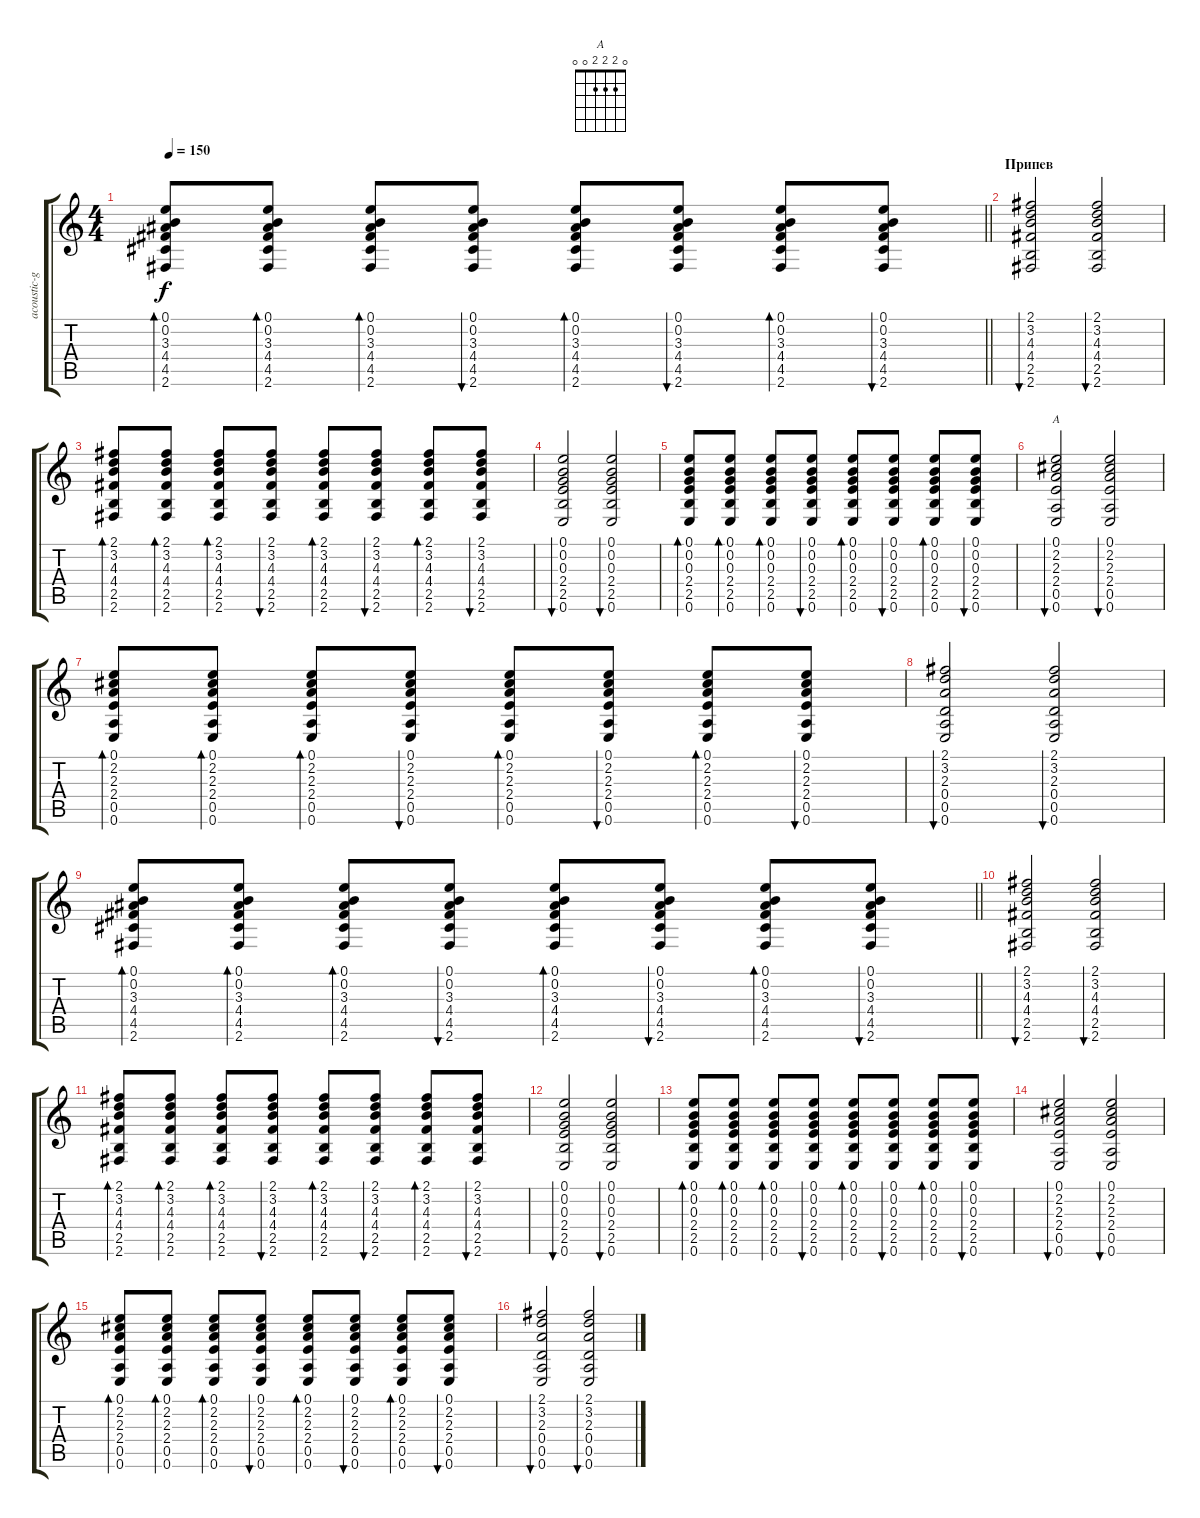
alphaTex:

\track ("acoustic-guitar" "acoustic-g") {instrument acousticguitarsteel}
\staff {score tabs}
\tuning (E4 B3 G3 D3 A2 E2) {hide}
\chord ("A" 0 2 2 2 0 0)
\ts (4 4)
\tempo 150
\clef g2
\barLineRight lightlight
\ks c
(0.1 0.2 3.3 4.4 4.5 2.6).8{bd 60 dy f} (0.1 0.2 3.3 4.4 4.5 2.6).8{bd 60} (0.1 0.2 3.3 4.4 4.5 2.6).8{bd 60} (0.1 0.2 3.3 4.4 4.5 2.6).8{bu 60} (0.1 0.2 3.3 4.4 4.5 2.6).8{bd 60} (0.1 0.2 3.3 4.4 4.5 2.6).8{bu 60} (0.1 0.2 3.3 4.4 4.5 2.6).8{bd 60} (0.1 0.2 3.3 4.4 4.5 2.6).8{bu 60} |
\section ("" "Припев")
(2.1 3.2 4.3 4.4 2.5 2.6).2{bu 60} (2.1 3.2 4.3 4.4 2.5 2.6).2{bu 60} |
(2.1 3.2 4.3 4.4 2.5 2.6).8{bd 60} (2.1 3.2 4.3 4.4 2.5 2.6).8{bd 60} (2.1 3.2 4.3 4.4 2.5 2.6).8{bd 60} (2.1 3.2 4.3 4.4 2.5 2.6).8{bu 60} (2.1 3.2 4.3 4.4 2.5 2.6).8{bd 60} (2.1 3.2 4.3 4.4 2.5 2.6).8{bu 60} (2.1 3.2 4.3 4.4 2.5 2.6).8{bd 60} (2.1 3.2 4.3 4.4 2.5 2.6).8{bu 60} |
(0.1 0.2 0.3 2.4 2.5 0.6).2{bu 60} (0.1 0.2 0.3 2.4 2.5 0.6).2{bu 60} |
(0.1 0.2 0.3 2.4 2.5 0.6).8{bd 60} (0.1 0.2 0.3 2.4 2.5 0.6).8{bd 60} (0.1 0.2 0.3 2.4 2.5 0.6).8{bd 60} (0.1 0.2 0.3 2.4 2.5 0.6).8{bu 60} (0.1 0.2 0.3 2.4 2.5 0.6).8{bd 60} (0.1 0.2 0.3 2.4 2.5 0.6).8{bu 60} (0.1 0.2 0.3 2.4 2.5 0.6).8{bd 60} (0.1 0.2 0.3 2.4 2.5 0.6).8{bu 60} |
(0.1 2.2 2.3 2.4 0.5 0.6).2{bu 60 ch "A"} (0.1 2.2 2.3 2.4 0.5 0.6).2{bu 60} |
(0.1 2.2 2.3 2.4 0.5 0.6).8{bd 60} (0.1 2.2 2.3 2.4 0.5 0.6).8{bd 60} (0.1 2.2 2.3 2.4 0.5 0.6).8{bd 60} (0.1 2.2 2.3 2.4 0.5 0.6).8{bu 60} (0.1 2.2 2.3 2.4 0.5 0.6).8{bd 60} (0.1 2.2 2.3 2.4 0.5 0.6).8{bu 60} (0.1 2.2 2.3 2.4 0.5 0.6).8{bd 60} (0.1 2.2 2.3 2.4 0.5 0.6).8{bu 60} |
(2.1 3.2 2.3 0.4 0.5 0.6).2{bu 60} (2.1 3.2 2.3 0.4 0.5 0.6).2{bu 60} |
\barLineRight lightlight
(0.1 0.2 3.3 4.4 4.5 2.6).8{bd 60} (0.1 0.2 3.3 4.4 4.5 2.6).8{bd 60} (0.1 0.2 3.3 4.4 4.5 2.6).8{bd 60} (0.1 0.2 3.3 4.4 4.5 2.6).8{bu 60} (0.1 0.2 3.3 4.4 4.5 2.6).8{bd 60} (0.1 0.2 3.3 4.4 4.5 2.6).8{bu 60} (0.1 0.2 3.3 4.4 4.5 2.6).8{bd 60} (0.1 0.2 3.3 4.4 4.5 2.6).8{bu 60} |
(2.1 3.2 4.3 4.4 2.5 2.6).2{bu 60} (2.1 3.2 4.3 4.4 2.5 2.6).2{bu 60} |
(2.1 3.2 4.3 4.4 2.5 2.6).8{bd 60} (2.1 3.2 4.3 4.4 2.5 2.6).8{bd 60} (2.1 3.2 4.3 4.4 2.5 2.6).8{bd 60} (2.1 3.2 4.3 4.4 2.5 2.6).8{bu 60} (2.1 3.2 4.3 4.4 2.5 2.6).8{bd 60} (2.1 3.2 4.3 4.4 2.5 2.6).8{bu 60} (2.1 3.2 4.3 4.4 2.5 2.6).8{bd 60} (2.1 3.2 4.3 4.4 2.5 2.6).8{bu 60} |
(0.1 0.2 0.3 2.4 2.5 0.6).2{bu 60} (0.1 0.2 0.3 2.4 2.5 0.6).2{bu 60} |
(0.1 0.2 0.3 2.4 2.5 0.6).8{bd 60} (0.1 0.2 0.3 2.4 2.5 0.6).8{bd 60} (0.1 0.2 0.3 2.4 2.5 0.6).8{bd 60} (0.1 0.2 0.3 2.4 2.5 0.6).8{bu 60} (0.1 0.2 0.3 2.4 2.5 0.6).8{bd 60} (0.1 0.2 0.3 2.4 2.5 0.6).8{bu 60} (0.1 0.2 0.3 2.4 2.5 0.6).8{bd 60} (0.1 0.2 0.3 2.4 2.5 0.6).8{bu 60} |
(0.1 2.2 2.3 2.4 0.5 0.6).2{bu 60} (0.1 2.2 2.3 2.4 0.5 0.6).2{bu 60} |
(0.1 2.2 2.3 2.4 0.5 0.6).8{bd 60} (0.1 2.2 2.3 2.4 0.5 0.6).8{bd 60} (0.1 2.2 2.3 2.4 0.5 0.6).8{bd 60} (0.1 2.2 2.3 2.4 0.5 0.6).8{bu 60} (0.1 2.2 2.3 2.4 0.5 0.6).8{bd 60} (0.1 2.2 2.3 2.4 0.5 0.6).8{bu 60} (0.1 2.2 2.3 2.4 0.5 0.6).8{bd 60} (0.1 2.2 2.3 2.4 0.5 0.6).8{bu 60} |
(2.1 3.2 2.3 0.4 0.5 0.6).2{bu 60} (2.1 3.2 2.3 0.4 0.5 0.6).2{bu 60}
